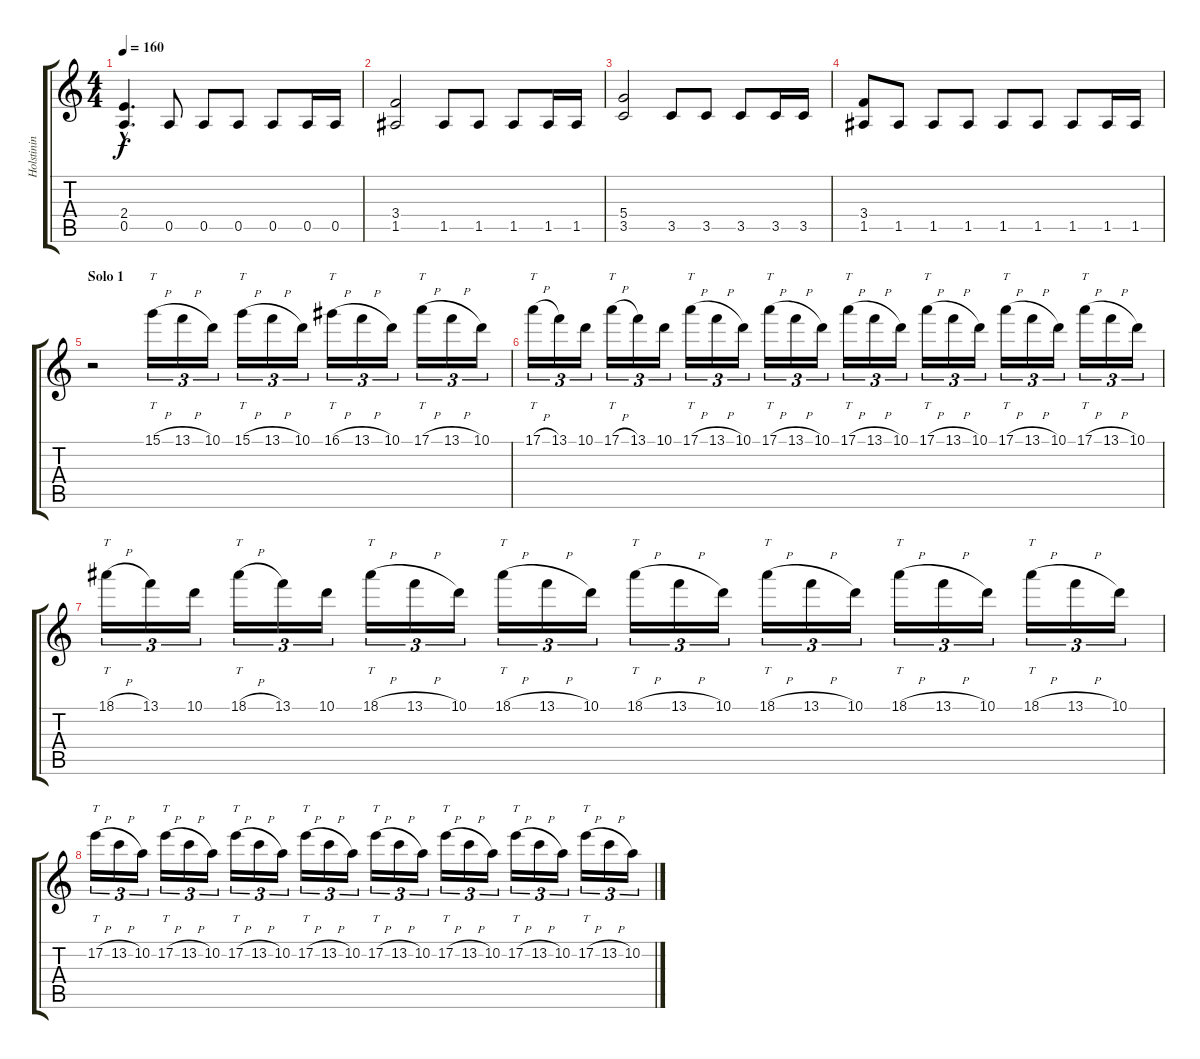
\track ("Holstinin" "Holstinin") {instrument overdrivenguitar}
\staff {score tabs}
\tuning (E4 B3 G3 D3 A2 E2) {hide}
\ts (4 4)
\tempo 160
\clef g2
\ks c
(2.4{hac t} 0.5{hac t}).4{d dy f} 0.5.8 0.5.8 0.5.8 0.5.8 0.5.16 0.5.16 |
(3.4 1.5).2 1.5.8 1.5.8 1.5.8 1.5.16 1.5.16 |
(5.4 3.5).2 3.5.8 3.5.8 3.5.8 3.5.16 3.5.16 |
(3.4 1.5).8 1.5.8 1.5.8 1.5.8 1.5.8 1.5.8 1.5.8 1.5.16 1.5.16 |
\section ("" "Solo 1")
r.2{volume 16} 15.1{h}.16{tt tu (3 2)} 13.1{h}.16{tu (3 2)} 10.1.16{tu (3 2)} 15.1{h}.16{tt tu (3 2)} 13.1{h}.16{tu (3 2)} 10.1.16{tu (3 2)} 16.1{h}.16{tt tu (3 2)} 13.1{h}.16{tu (3 2)} 10.1.16{tu (3 2)} 17.1{h}.16{tt tu (3 2)} 13.1{h}.16{tu (3 2)} 10.1.16{tu (3 2)} |
17.1{h}.16{tt tu (3 2) balance 8} 13.1.16{tu (3 2)} 10.1.16{tu (3 2)} 17.1{h}.16{tt tu (3 2)} 13.1.16{tu (3 2)} 10.1.16{tu (3 2)} 17.1{h}.16{tt tu (3 2)} 13.1{h}.16{tu (3 2)} 10.1.16{tu (3 2)} 17.1{h}.16{tt tu (3 2)} 13.1{h}.16{tu (3 2)} 10.1.16{tu (3 2)} 17.1{h}.16{tt tu (3 2)} 13.1{h}.16{tu (3 2)} 10.1.16{tu (3 2)} 17.1{h}.16{tt tu (3 2)} 13.1{h}.16{tu (3 2)} 10.1.16{tu (3 2)} 17.1{h}.16{tt tu (3 2)} 13.1{h}.16{tu (3 2)} 10.1.16{tu (3 2)} 17.1{h}.16{tt tu (3 2)} 13.1{h}.16{tu (3 2)} 10.1.16{tu (3 2)} |
18.1{h}.16{tt tu (3 2)} 13.1.16{tu (3 2)} 10.1.16{tu (3 2)} 18.1{h}.16{tt tu (3 2)} 13.1.16{tu (3 2)} 10.1.16{tu (3 2)} 18.1{h}.16{tt tu (3 2)} 13.1{h}.16{tu (3 2)} 10.1.16{tu (3 2)} 18.1{h}.16{tt tu (3 2)} 13.1{h}.16{tu (3 2)} 10.1.16{tu (3 2)} 18.1{h}.16{tt tu (3 2)} 13.1{h}.16{tu (3 2)} 10.1.16{tu (3 2)} 18.1{h}.16{tt tu (3 2)} 13.1{h}.16{tu (3 2)} 10.1.16{tu (3 2)} 18.1{h}.16{tt tu (3 2)} 13.1{h}.16{tu (3 2)} 10.1.16{tu (3 2)} 18.1{h}.16{tt tu (3 2)} 13.1{h}.16{tu (3 2)} 10.1.16{tu (3 2)} |
17.2{h}.16{tt tu (3 2)} 13.2{h}.16{tu (3 2)} 10.2.16{tu (3 2)} 17.2{h}.16{tt tu (3 2)} 13.2{h}.16{tu (3 2)} 10.2.16{tu (3 2)} 17.2{h}.16{tt tu (3 2)} 13.2{h}.16{tu (3 2)} 10.2.16{tu (3 2)} 17.2{h}.16{tt tu (3 2)} 13.2{h}.16{tu (3 2)} 10.2.16{tu (3 2)} 17.2{h}.16{tt tu (3 2)} 13.2{h}.16{tu (3 2)} 10.2.16{tu (3 2)} 17.2{h}.16{tt tu (3 2)} 13.2{h}.16{tu (3 2)} 10.2.16{tu (3 2)} 17.2{h}.16{tt tu (3 2)} 13.2{h}.16{tu (3 2)} 10.2.16{tu (3 2)} 17.2{h}.16{tt tu (3 2)} 13.2{h}.16{tu (3 2)} 10.2.16{tu (3 2)}
